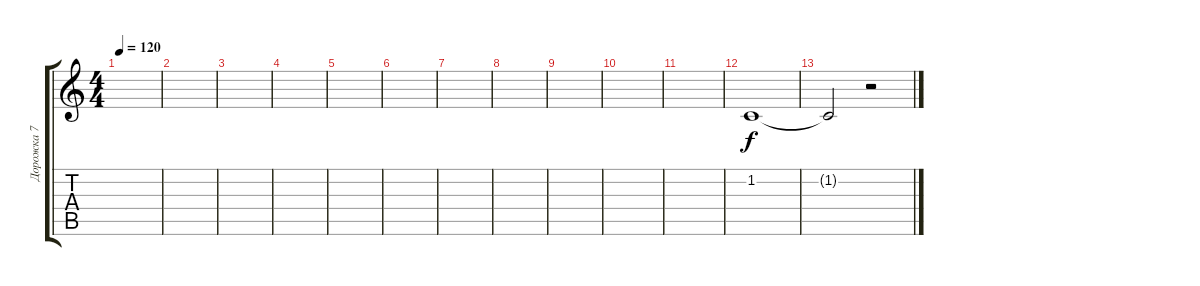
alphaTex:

\track ("Дорожка 7" "Дорожка 7") {instrument seashore}
\staff {score tabs}
\tuning (E4 B3 G3 D3 A2 E2) {hide}
\ts (4 4)
\tempo 120
\clef g2
\ks c
|
|
|
|
|
|
|
|
|
|
|
1.2.1 |
1.2{t}.2 r.2
